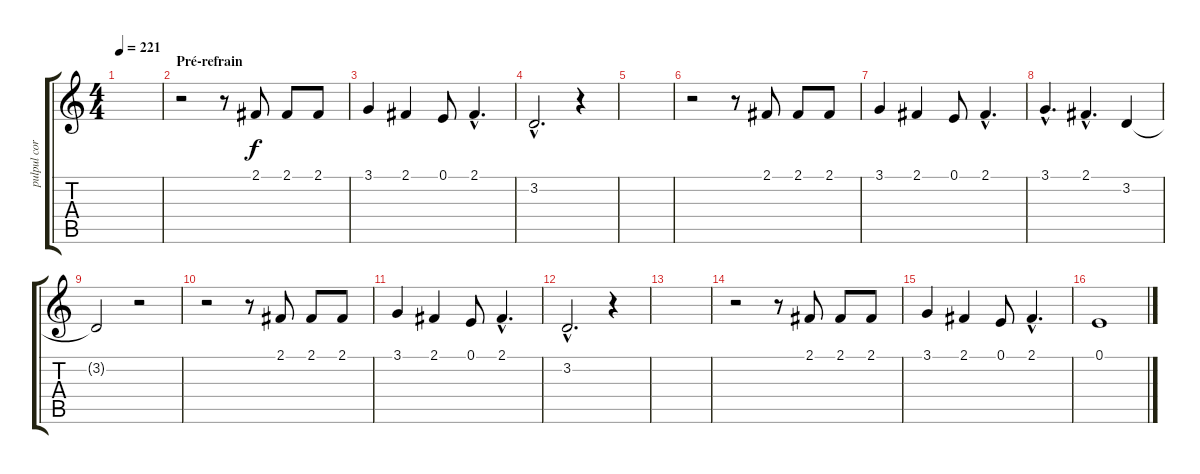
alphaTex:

\track ("pulpul cordes vocales" "pulpul cor") {instrument clarinet}
\staff {score tabs}
\tuning (E4 B3 G3 D3 A2 E2) {hide}
\ts (4 4)
\tempo 221
\clef g2
\ks c
|
\section ("" "Pré-refrain")
r.2 r.8 2.1.8 2.1.8 2.1.8 |
3.1.4 2.1.4 0.1.8 2.1{hac}.4{d} |
3.2{hac}.2{d} r.4 |
|
r.2 r.8 2.1.8 2.1.8 2.1.8 |
3.1.4 2.1.4 0.1.8 2.1{hac}.4{d} |
3.1{hac}.4{d} 2.1{hac}.4{d} 3.2.4 |
3.2{t}.2 r.2 |
r.2 r.8 2.1.8 2.1.8 2.1.8 |
3.1.4 2.1.4 0.1.8 2.1{hac}.4{d} |
3.2{hac}.2{d} r.4 |
|
r.2 r.8 2.1.8 2.1.8 2.1.8 |
3.1.4 2.1.4 0.1.8 2.1{hac}.4{d} |
0.1.1
